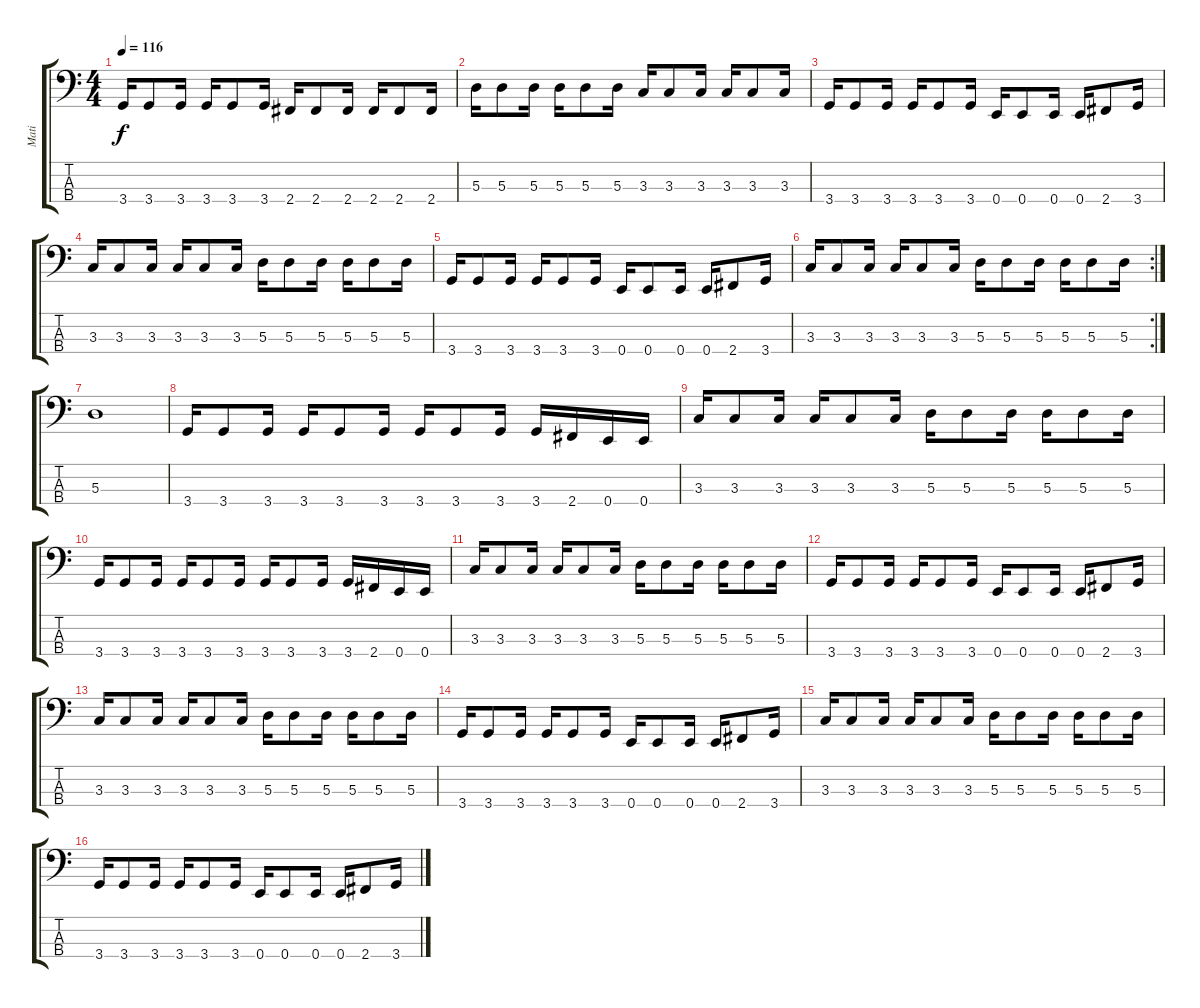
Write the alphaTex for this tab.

\track ("Mati" "Mati") {instrument electricbasspick}
\staff {score tabs}
\tuning (G2 D2 A1 E1) {hide}
\ts (4 4)
\tempo 116
\clef f4
\ks c
3.4.16{dy f} 3.4.8 3.4.16 3.4.16 3.4.8 3.4.16 2.4.16 2.4.8 2.4.16 2.4.16 2.4.8 2.4.16 |
5.3.16 5.3.8 5.3.16 5.3.16 5.3.8 5.3.16 3.3.16 3.3.8 3.3.16 3.3.16 3.3.8 3.3.16 |
3.4.16 3.4.8 3.4.16 3.4.16 3.4.8 3.4.16 0.4.16 0.4.8 0.4.16 0.4.16 2.4.8 3.4.16 |
3.3.16 3.3.8 3.3.16 3.3.16 3.3.8 3.3.16 5.3.16 5.3.8 5.3.16 5.3.16 5.3.8 5.3.16 |
3.4.16 3.4.8 3.4.16 3.4.16 3.4.8 3.4.16 0.4.16 0.4.8 0.4.16 0.4.16 2.4.8 3.4.16 |
\rc 2
3.3.16 3.3.8 3.3.16 3.3.16 3.3.8 3.3.16 5.3.16 5.3.8 5.3.16 5.3.16 5.3.8 5.3.16 |
5.3.1 |
3.4.16 3.4.8 3.4.16 3.4.16 3.4.8 3.4.16 3.4.16 3.4.8 3.4.16 3.4.16 2.4.16 0.4.16 0.4.16 |
3.3.16 3.3.8 3.3.16 3.3.16 3.3.8 3.3.16 5.3.16 5.3.8 5.3.16 5.3.16 5.3.8 5.3.16 |
3.4.16 3.4.8 3.4.16 3.4.16 3.4.8 3.4.16 3.4.16 3.4.8 3.4.16 3.4.16 2.4.16 0.4.16 0.4.16 |
3.3.16 3.3.8 3.3.16 3.3.16 3.3.8 3.3.16 5.3.16 5.3.8 5.3.16 5.3.16 5.3.8 5.3.16 |
3.4.16 3.4.8 3.4.16 3.4.16 3.4.8 3.4.16 0.4.16 0.4.8 0.4.16 0.4.16 2.4.8 3.4.16 |
3.3.16 3.3.8 3.3.16 3.3.16 3.3.8 3.3.16 5.3.16 5.3.8 5.3.16 5.3.16 5.3.8 5.3.16 |
3.4.16 3.4.8 3.4.16 3.4.16 3.4.8 3.4.16 0.4.16 0.4.8 0.4.16 0.4.16 2.4.8 3.4.16 |
3.3.16 3.3.8 3.3.16 3.3.16 3.3.8 3.3.16 5.3.16 5.3.8 5.3.16 5.3.16 5.3.8 5.3.16 |
3.4.16 3.4.8 3.4.16 3.4.16 3.4.8 3.4.16 0.4.16 0.4.8 0.4.16 0.4.16 2.4.8 3.4.16
